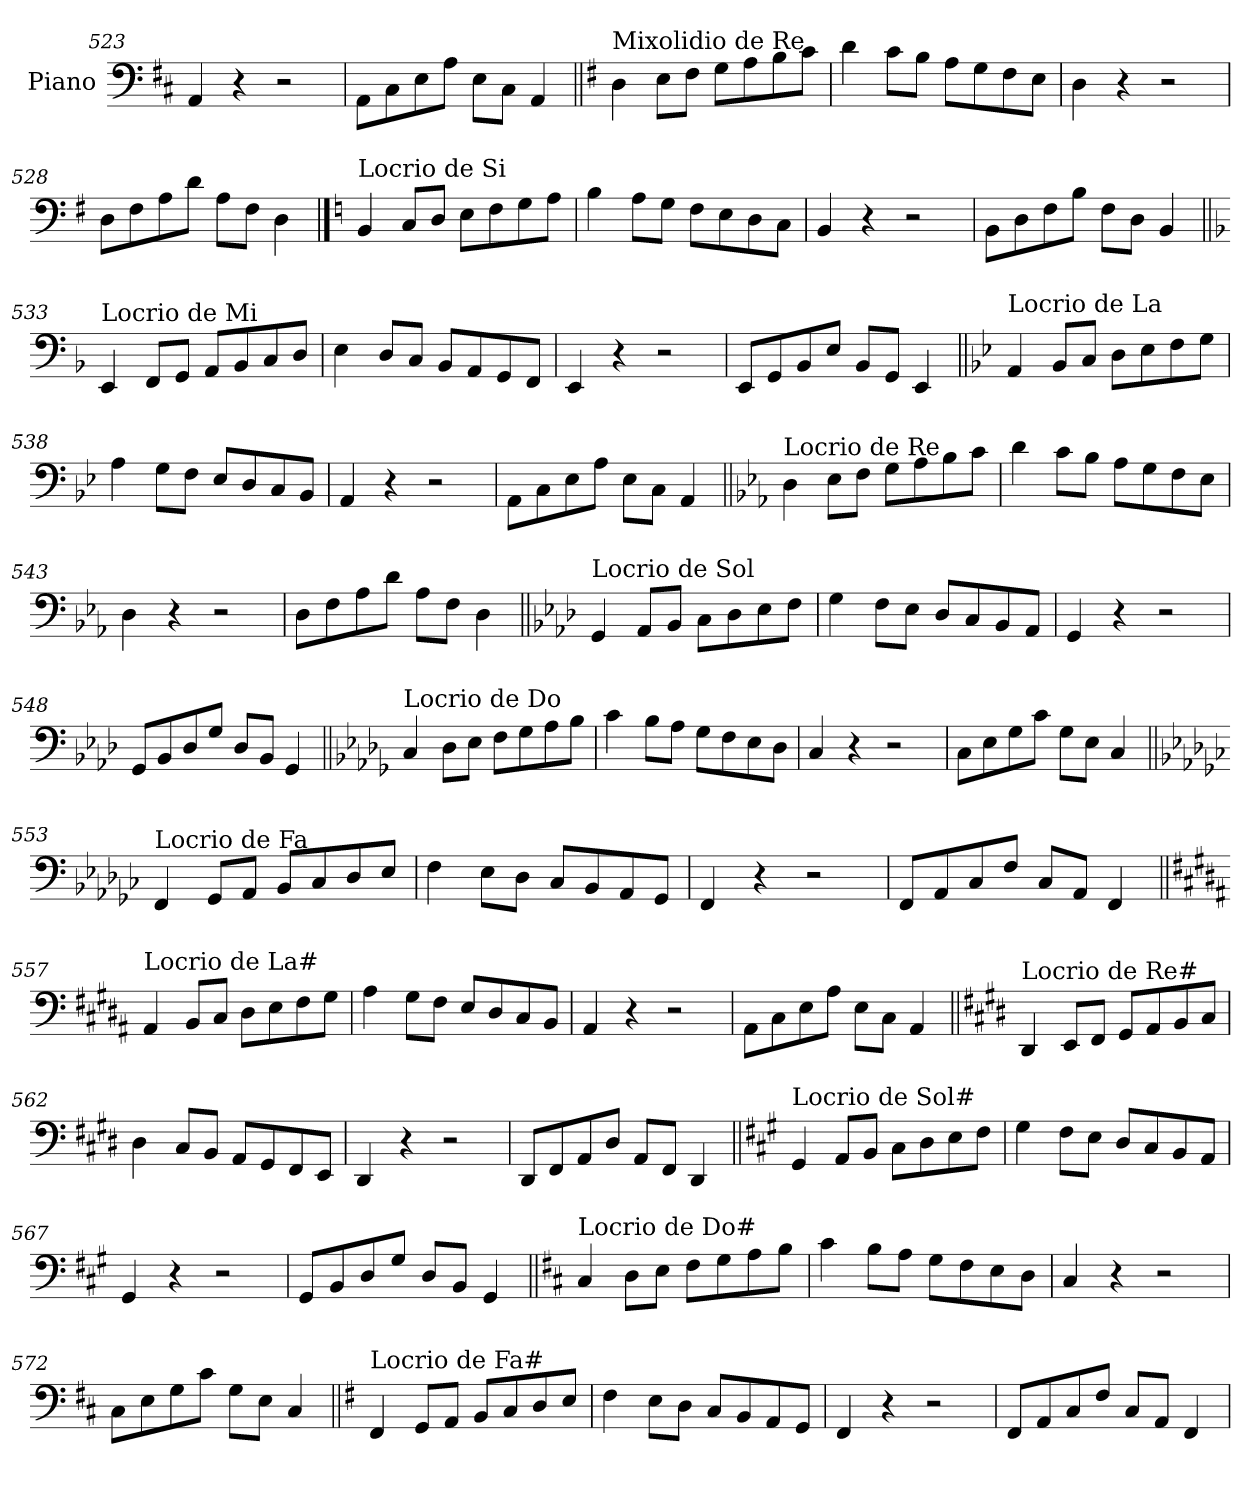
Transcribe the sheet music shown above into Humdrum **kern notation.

**kern
*part1
*staff1
*I"Piano
*I'Pno.
*clefF4
*k[f#c#]
=523
4AA/
4r
2r
=524
8AA\L
8C#\
8E\
8A\J
8E\L
8C#\J
4AA/
!!LO:LB:g=z
=525||
*k[f#]
!LO:TX:a:t=Mixolidio de Re
4D\
8E\L
8F#\J
8G\L
8A\
8B\
8c\J
=526
4d\
8c\L
8B\J
8A\L
8G\
8F#\
8E\J
=527
4D\
4r
2r
=528
8D\L
8F#\
8A\
8d\J
8A\L
8F#\J
4D\
!!LO:PB:g=z
==529
*k[]
!LO:TX:a:t=Locrio de Si
4BB/
8C/L
8D/J
8E\L
8F\
8G\
8A\J
=530
4B\
8A\L
8G\J
8F\L
8E\
8D\
8C\J
=531
4BB/
4r
2r
=532
8BB\L
8D\
8F\
8B\J
8F\L
8D\J
4BB/
!!LO:LB:g=z
=533||
*k[b-]
!LO:TX:a:t=Locrio de Mi
4EE/
8FF/L
8GG/J
8AA/L
8BB-/
8C/
8D/J
=534
4E\
8D/L
8C/J
8BB-/L
8AA/
8GG/
8FF/J
=535
4EE/
4r
2r
=536
8EE/L
8GG/
8BB-/
8E/J
8BB-/L
8GG/J
4EE/
!!LO:LB:g=z
=537||
*k[b-e-]
!LO:TX:a:t=Locrio de La
4AA/
8BB-/L
8C/J
8D\L
8E-\
8F\
8G\J
=538
4A\
8G\L
8F\J
8E-/L
8D/
8C/
8BB-/J
=539
4AA/
4r
2r
=540
8AA\L
8C\
8E-\
8A\J
8E-\L
8C\J
4AA/
!!LO:LB:g=z
=541||
*k[b-e-a-]
!LO:TX:a:t=Locrio de Re
4D\
8E-\L
8F\J
8G\L
8A-\
8B-\
8c\J
=542
4d\
8c\L
8B-\J
8A-\L
8G\
8F\
8E-\J
=543
4D\
4r
2r
=544
8D\L
8F\
8A-\
8d\J
8A-\L
8F\J
4D\
!!LO:LB:g=z
=545||
*k[b-e-a-d-]
!LO:TX:a:t=Locrio de Sol
4GG/
8AA-/L
8BB-/J
8C\L
8D-\
8E-\
8F\J
=546
4G\
8F\L
8E-\J
8D-/L
8C/
8BB-/
8AA-/J
=547
4GG/
4r
2r
=548
8GG/L
8BB-/
8D-/
8G/J
8D-/L
8BB-/J
4GG/
!!LO:LB:g=z
=549||
*k[b-e-a-d-g-]
!LO:TX:a:t=Locrio de Do
4C/
8D-\L
8E-\J
8F\L
8G-\
8A-\
8B-\J
=550
4c\
8B-\L
8A-\J
8G-\L
8F\
8E-\
8D-\J
=551
4C/
4r
2r
=552
8C\L
8E-\
8G-\
8c\J
8G-\L
8E-\J
4C/
!!LO:LB:g=z
=553||
*k[b-e-a-d-g-c-]
!LO:TX:a:t=Locrio de Fa
4FF/
8GG-/L
8AA-/J
8BB-/L
8C-/
8D-/
8E-/J
=554
4F\
8E-\L
8D-\J
8C-/L
8BB-/
8AA-/
8GG-/J
=555
4FF/
4r
2r
=556
8FF/L
8AA-/
8C-/
8F/J
8C-/L
8AA-/J
4FF/
!!LO:LB:g=z
=557||
*k[f#c#g#d#a#]
!LO:TX:a:t=Locrio de La#
4AA#/
8BB/L
8C#/J
8D#\L
8E\
8F#\
8G#\J
=558
4A#\
8G#\L
8F#\J
8E/L
8D#/
8C#/
8BB/J
=559
4AA#/
4r
2r
=560
8AA#\L
8C#\
8E\
8A#\J
8E\L
8C#\J
4AA#/
!!LO:LB:g=z
=561||
*k[f#c#g#d#]
!LO:TX:a:t=Locrio de Re#
4DD#/
8EE/L
8FF#/J
8GG#/L
8AA/
8BB/
8C#/J
=562
4D#\
8C#/L
8BB/J
8AA/L
8GG#/
8FF#/
8EE/J
=563
4DD#/
4r
2r
=564
8DD#/L
8FF#/
8AA/
8D#/J
8AA/L
8FF#/J
4DD#/
!!LO:LB:g=z
=565||
*k[f#c#g#]
!LO:TX:a:t=Locrio de Sol#
4GG#/
8AA/L
8BB/J
8C#\L
8D\
8E\
8F#\J
=566
4G#\
8F#\L
8E\J
8D/L
8C#/
8BB/
8AA/J
=567
4GG#/
4r
2r
=568
8GG#/L
8BB/
8D/
8G#/J
8D/L
8BB/J
4GG#/
!!LO:LB:g=z
=569||
*k[f#c#]
!LO:TX:a:t=Locrio de Do#
4C#/
8D\L
8E\J
8F#\L
8G\
8A\
8B\J
=570
4c#\
8B\L
8A\J
8G\L
8F#\
8E\
8D\J
=571
4C#/
4r
2r
=572
8C#\L
8E\
8G\
8c#\J
8G\L
8E\J
4C#/
!!LO:LB:g=z
=573||
*k[f#]
!LO:TX:a:t=Locrio de Fa#
4FF#/
8GG/L
8AA/J
8BB/L
8C/
8D/
8E/J
=574
4F#\
8E\L
8D\J
8C/L
8BB/
8AA/
8GG/J
=575
4FF#/
4r
2r
=576
8FF#/L
8AA/
8C/
8F#/J
8C/L
8AA/J
4FF#/
=
*-
